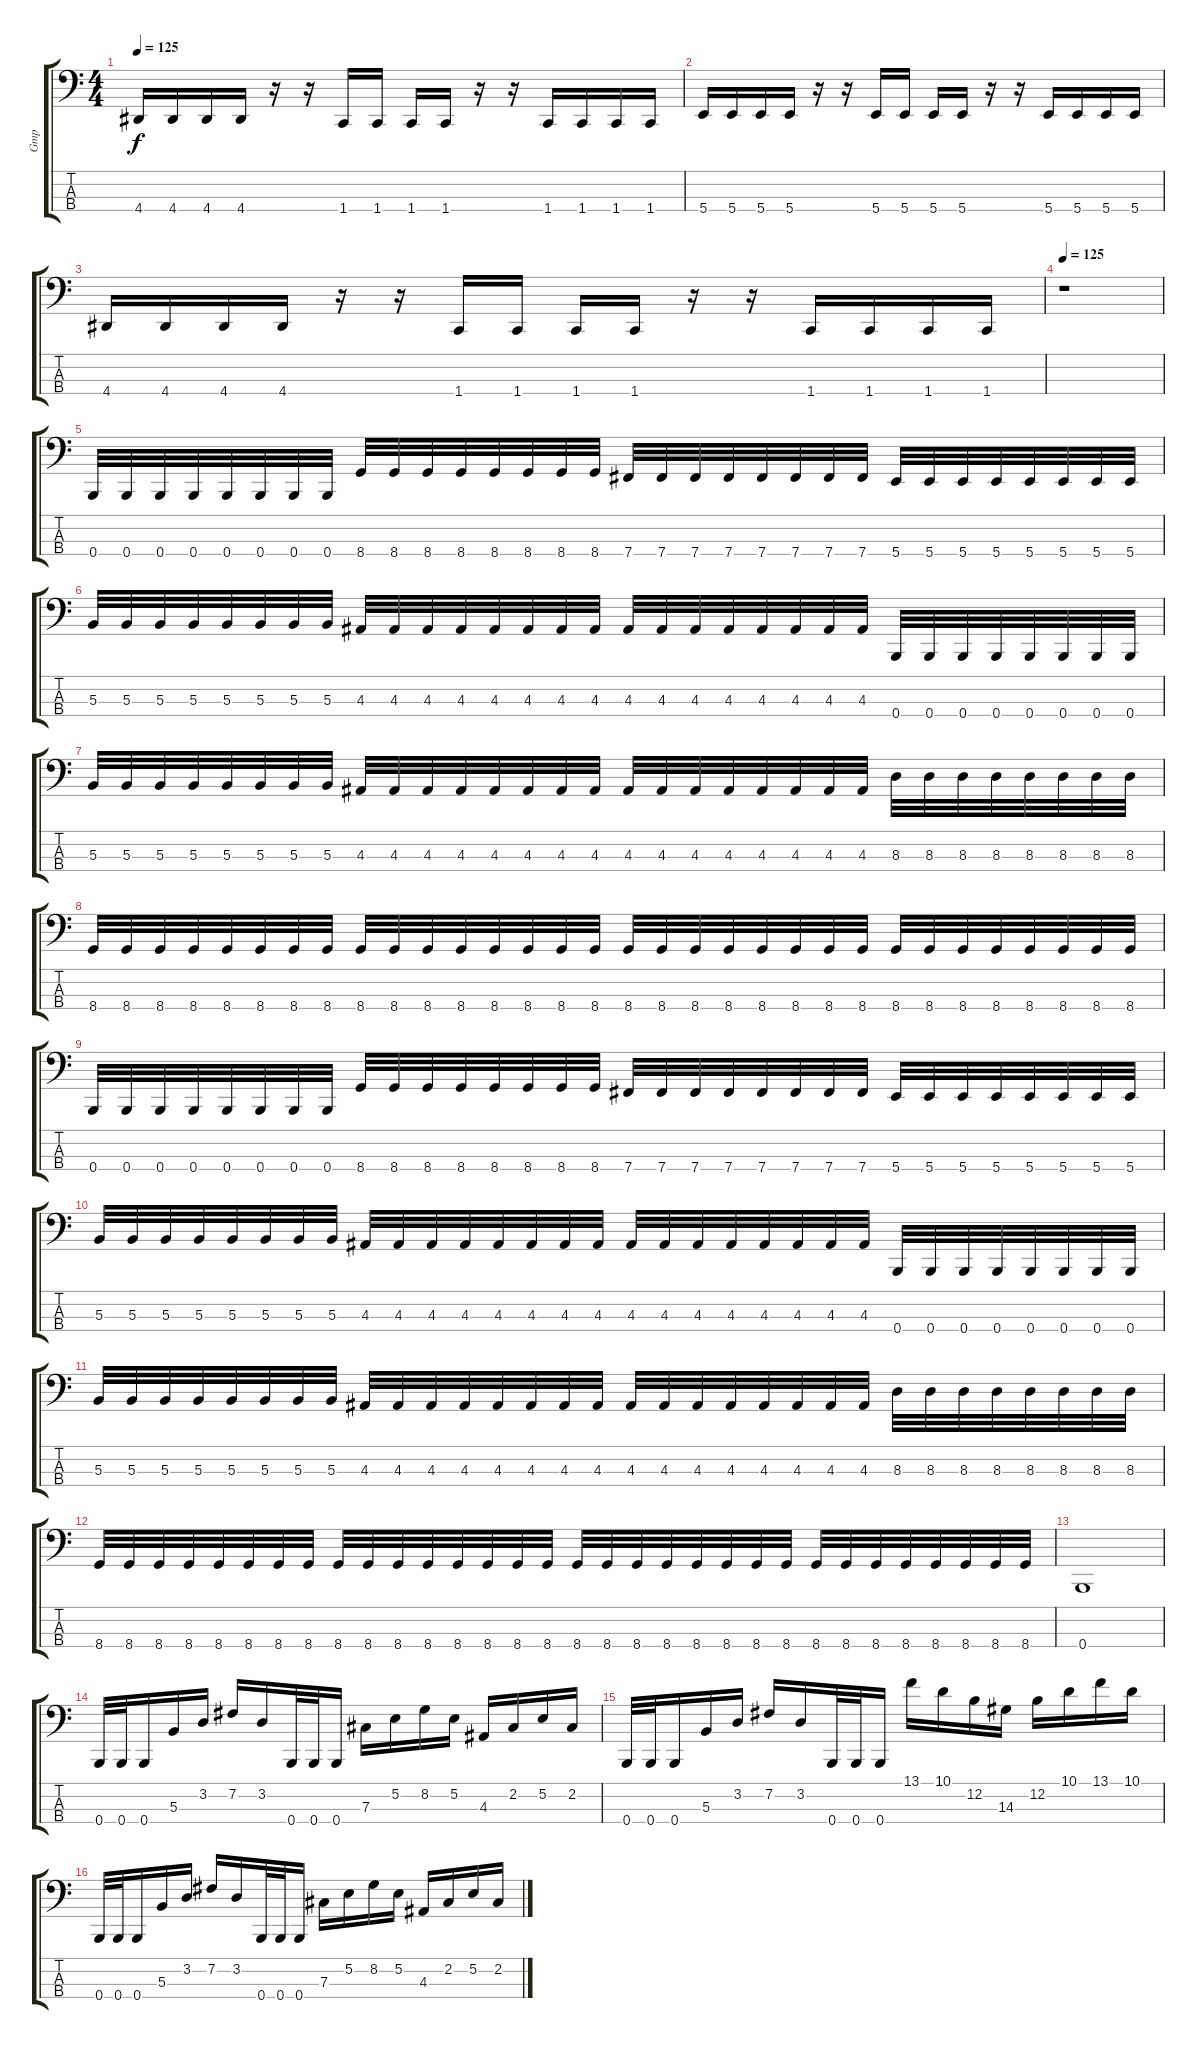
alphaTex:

\track ("Gmp" "Gmp") {instrument electricbasspick}
\staff {score tabs}
\tuning (E2 B1 Gb1 B0) {hide}
\ts (4 4)
\tempo 125
\clef f4
\ks c
4.4.16{dy f} 4.4.16 4.4.16 4.4.16 r.16 r.16 1.4.16 1.4.16 1.4.16 1.4.16 r.16 r.16 1.4.16 1.4.16 1.4.16 1.4.16 |
5.4.16 5.4.16 5.4.16 5.4.16 r.16 r.16 5.4.16 5.4.16 5.4.16 5.4.16 r.16 r.16 5.4.16 5.4.16 5.4.16 5.4.16 |
4.4.16 4.4.16 4.4.16 4.4.16 r.16 r.16 1.4.16 1.4.16 1.4.16 1.4.16 r.16 r.16 1.4.16 1.4.16 1.4.16 1.4.16 |
\tempo 125
r.1 |
0.4.32 0.4.32 0.4.32 0.4.32 0.4.32 0.4.32 0.4.32 0.4.32 8.4.32 8.4.32 8.4.32 8.4.32 8.4.32 8.4.32 8.4.32 8.4.32 7.4.32 7.4.32 7.4.32 7.4.32 7.4.32 7.4.32 7.4.32 7.4.32 5.4.32 5.4.32 5.4.32 5.4.32 5.4.32 5.4.32 5.4.32 5.4.32 |
5.3.32 5.3.32 5.3.32 5.3.32 5.3.32 5.3.32 5.3.32 5.3.32 4.3.32 4.3.32 4.3.32 4.3.32 4.3.32 4.3.32 4.3.32 4.3.32 4.3.32 4.3.32 4.3.32 4.3.32 4.3.32 4.3.32 4.3.32 4.3.32 0.4.32 0.4.32 0.4.32 0.4.32 0.4.32 0.4.32 0.4.32 0.4.32 |
5.3.32 5.3.32 5.3.32 5.3.32 5.3.32 5.3.32 5.3.32 5.3.32 4.3.32 4.3.32 4.3.32 4.3.32 4.3.32 4.3.32 4.3.32 4.3.32 4.3.32 4.3.32 4.3.32 4.3.32 4.3.32 4.3.32 4.3.32 4.3.32 8.3.32 8.3.32 8.3.32 8.3.32 8.3.32 8.3.32 8.3.32 8.3.32 |
8.4.32 8.4.32 8.4.32 8.4.32 8.4.32 8.4.32 8.4.32 8.4.32 8.4.32 8.4.32 8.4.32 8.4.32 8.4.32 8.4.32 8.4.32 8.4.32 8.4.32 8.4.32 8.4.32 8.4.32 8.4.32 8.4.32 8.4.32 8.4.32 8.4.32 8.4.32 8.4.32 8.4.32 8.4.32 8.4.32 8.4.32 8.4.32 |
0.4.32 0.4.32 0.4.32 0.4.32 0.4.32 0.4.32 0.4.32 0.4.32 8.4.32 8.4.32 8.4.32 8.4.32 8.4.32 8.4.32 8.4.32 8.4.32 7.4.32 7.4.32 7.4.32 7.4.32 7.4.32 7.4.32 7.4.32 7.4.32 5.4.32 5.4.32 5.4.32 5.4.32 5.4.32 5.4.32 5.4.32 5.4.32 |
5.3.32 5.3.32 5.3.32 5.3.32 5.3.32 5.3.32 5.3.32 5.3.32 4.3.32 4.3.32 4.3.32 4.3.32 4.3.32 4.3.32 4.3.32 4.3.32 4.3.32 4.3.32 4.3.32 4.3.32 4.3.32 4.3.32 4.3.32 4.3.32 0.4.32 0.4.32 0.4.32 0.4.32 0.4.32 0.4.32 0.4.32 0.4.32 |
5.3.32 5.3.32 5.3.32 5.3.32 5.3.32 5.3.32 5.3.32 5.3.32 4.3.32 4.3.32 4.3.32 4.3.32 4.3.32 4.3.32 4.3.32 4.3.32 4.3.32 4.3.32 4.3.32 4.3.32 4.3.32 4.3.32 4.3.32 4.3.32 8.3.32 8.3.32 8.3.32 8.3.32 8.3.32 8.3.32 8.3.32 8.3.32 |
8.4.32 8.4.32 8.4.32 8.4.32 8.4.32 8.4.32 8.4.32 8.4.32 8.4.32 8.4.32 8.4.32 8.4.32 8.4.32 8.4.32 8.4.32 8.4.32 8.4.32 8.4.32 8.4.32 8.4.32 8.4.32 8.4.32 8.4.32 8.4.32 8.4.32 8.4.32 8.4.32 8.4.32 8.4.32 8.4.32 8.4.32 8.4.32 |
0.4.1 |
0.4.32 0.4.32 0.4.16 5.3.16 3.2.16 7.2.16 3.2.16 0.4.32 0.4.32 0.4.16 7.3.16 5.2.16 8.2.16 5.2.16 4.3.16 2.2.16 5.2.16 2.2.16 |
0.4.32 0.4.32 0.4.16 5.3.16 3.2.16 7.2.16 3.2.16 0.4.32 0.4.32 0.4.16 13.1.16 10.1.16 12.2.16 14.3.16 12.2.16 10.1.16 13.1.16 10.1.16 |
0.4.32 0.4.32 0.4.16 5.3.16 3.2.16 7.2.16 3.2.16 0.4.32 0.4.32 0.4.16 7.3.16 5.2.16 8.2.16 5.2.16 4.3.16 2.2.16 5.2.16 2.2.16
